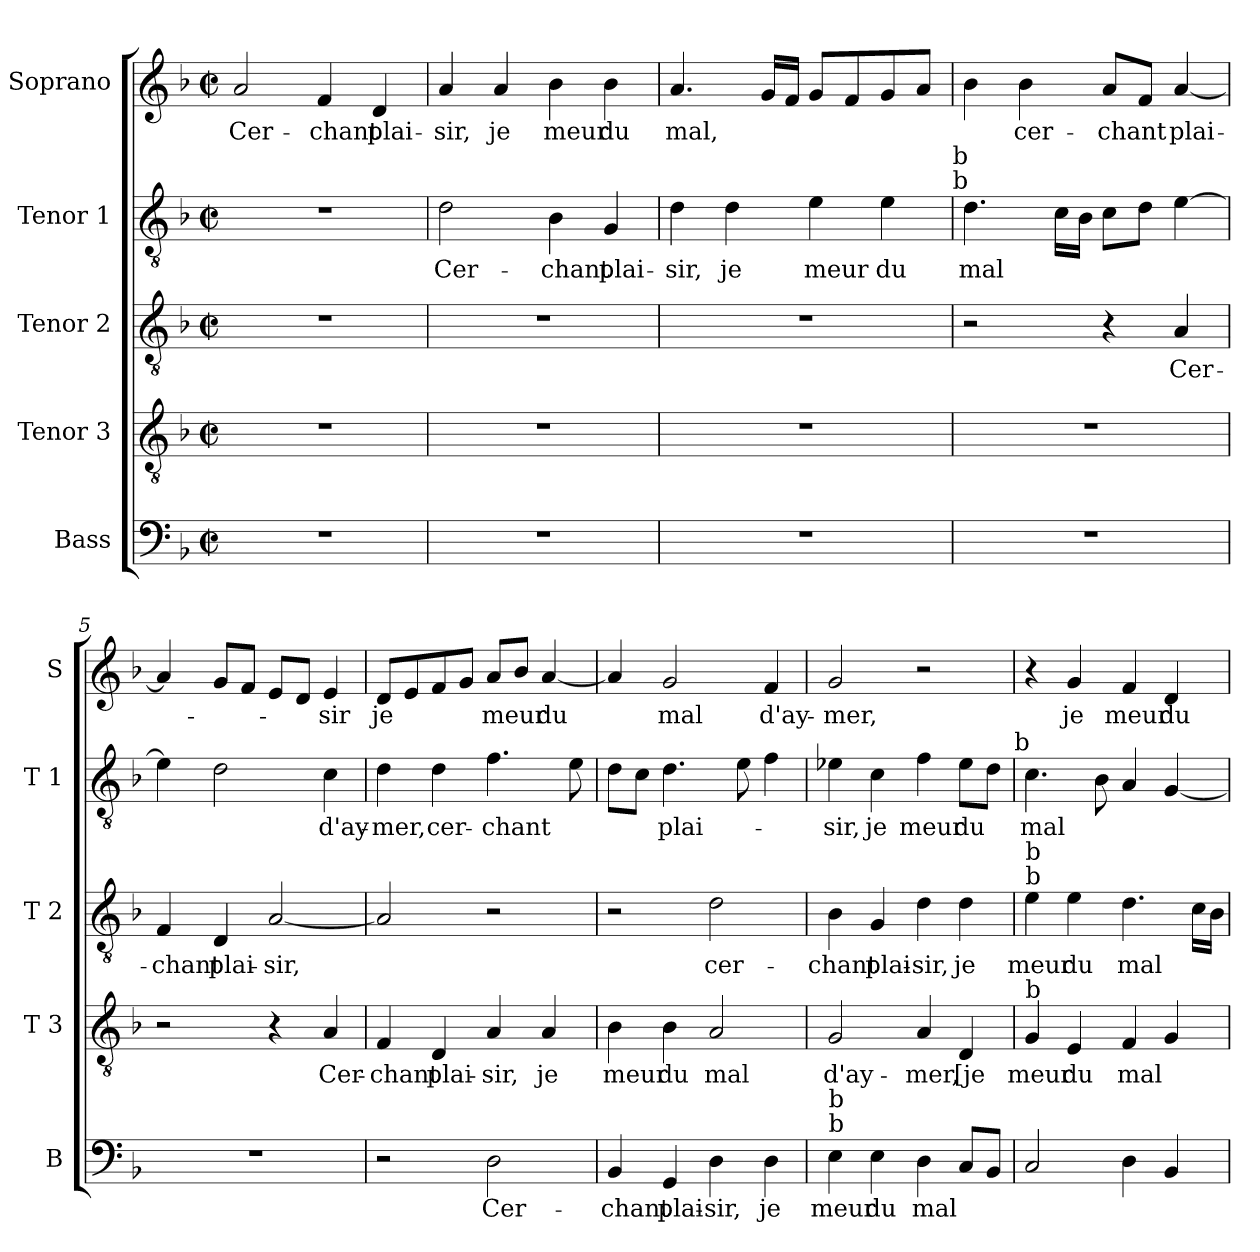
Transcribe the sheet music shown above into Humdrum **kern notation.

**kern	**text	**kern	**text	**kern	**text	**kern	**text	**kern	**text
*part5	*part5	*part4	*part4	*part3	*part3	*part2	*part2	*part1	*part1
*staff5	*staff5	*staff4	*staff4	*staff3	*staff3	*staff2	*staff2	*staff1	*staff1
*I"Bass	*	*I"Tenor 3	*	*I"Tenor 2	*	*I"Tenor 1	*	*I"Soprano	*
*I'B	*	*I'T 3	*	*I'T 2	*	*I'T 1	*	*I'S	*
*clefF4	*	*clefGv2	*	*clefGv2	*	*clefGv2	*	*clefG2	*
*k[b-]	*	*k[b-]	*	*k[b-]	*	*k[b-]	*	*k[b-]	*
*F:	*	*F:	*	*F:	*	*F:	*	*F:	*
*M2/2	*	*M2/2	*	*M2/2	*	*M2/2	*	*M2/2	*
*met(c|)	*	*met(c|)	*	*met(c|)	*	*met(c|)	*	*met(c|)	*
=1	=1	=1	=1	=1	=1	=1	=1	=1	=1
1r	.	1r	.	1r	.	1r	.	2a/	Cer-
.	.	.	.	.	.	.	.	4f/	-chant
.	.	.	.	.	.	.	.	4d/	plai-
=2	=2	=2	=2	=2	=2	=2	=2	=2	=2
1r	.	1r	.	1r	.	2d\	Cer-	4a/	-sir,
.	.	.	.	.	.	.	.	4a/	je
.	.	.	.	.	.	4B-\	-chant	4b-\	meur
.	.	.	.	.	.	4G/	plai-	4b-\	du
=3	=3	=3	=3	=3	=3	=3	=3	=3	=3
1r	.	1r	.	1r	.	4d\	-sir,	4.a/	mal,
.	.	.	.	.	.	4d\	je	.	.
.	.	.	.	.	.	.	.	16g/LL	.
.	.	.	.	.	.	.	.	16f/JJ	.
.	.	.	.	.	.	4e\	meur	8g/L	.
.	.	.	.	.	.	.	.	8f/	.
.	.	.	.	.	.	4e\	du	8g/	.
.	.	.	.	.	.	.	.	8a/J	.
!	!	!	!	!	!	!LO:TX:a:t=b	!	!	!
!	!	!	!	!	!	!LO:TX:a:t=b	!	!	!
=4	=4	=4	=4	=4	=4	=4	=4	=4	=4
1r	.	1r	.	2r	.	4.d\	mal	4b-\	.
.	.	.	.	.	.	.	.	4b-\	cer-
.	.	.	.	.	.	16c\LL	.	.	.
.	.	.	.	.	.	16B-\JJ	.	.	.
.	.	.	.	4r	.	8c\L	.	8a/L	-chant
.	.	.	.	.	.	8d\J	.	8f/J	.
.	.	.	.	4A/	Cer-	[4e\	.	[4a/	plai-
=5	=5	=5	=5	=5	=5	=5	=5	=5	=5
1r	.	2r	.	4F/	-chant	4e\]	.	4a/]	.
.	.	.	.	4D/	plai-	2d\	.	8g/L	.
.	.	.	.	.	.	.	.	8f/J	.
.	.	4r	.	[2A/	-sir,	.	.	8e/L	.
.	.	.	.	.	.	.	.	8d/J	.
.	.	4A/	Cer-	.	.	4c\	d'ay-	4e/	-sir
!!LO:LB:g=z
=6	=6	=6	=6	=6	=6	=6	=6	=6	=6
2r	.	4F/	-chant	2A/]	.	4d\	-mer,	8d/L	je
.	.	.	.	.	.	.	.	8e/	.
.	.	4D/	plai-	.	.	4d\	cer-	8f/	.
.	.	.	.	.	.	.	.	8g/J	.
2D\	Cer-	4A/	-sir,	2r	.	4.f\	-chant	8a/L	meur
.	.	.	.	.	.	.	.	8b-/J	.
.	.	4A/	je	.	.	.	.	[4a/	du
.	.	.	.	.	.	8e\	.	.	.
=7	=7	=7	=7	=7	=7	=7	=7	=7	=7
4BB-/	-chant	4B-\	meur	2r	.	8d\L	.	4a/]	.
.	.	.	.	.	.	8c\J	.	.	.
4GG/	plai-	4B-\	du	.	.	4.d\	plai-	2g/	mal
4D\	-sir,	2A/	mal	2d\	cer-	.	.	.	.
.	.	.	.	.	.	8e\	.	.	.
4D\	je	.	.	.	.	4f\	.	4f/	d'ay-
=8	=8	=8	=8	=8	=8	=8	=8	=8	=8
!LO:TX:a:t=b	!	!	!	!	!	!	!	!	!
!LO:TX:a:t=b	!	!	!	!	!	!	!	!	!
4E\	meur	2G/	d'ay-	4B-\	-chant	4e-X\	-sir,	2g/	-mer,
4E\	du	.	.	4G/	plai-	4c\	je	.	.
4D\	mal	4A/	-mer,	4d\	-sir,	4f\	meur	2r	.
8C/L	.	4D/	[je	4d\	je	8e-\L	du	.	.
8BB-/J	.	.	.	.	.	8d\J	.	.	.
!	!	!	!	!	!	!LO:TX:a:t=b	!	!	!
=9	=9	=9	=9	=9	=9	=9	=9	=9	=9
!	!	!	!	!LO:TX:a:t=b	!	!	!	!	!
!	!	!	!	!LO:TX:a:t=b	!	!	!	!	!
!	!	!LO:TX:a:t=b	!	!	!	!	!	!	!
2C/	.	4G/	meur	4e\	meur	4.c\	mal	4r	.
.	.	4E/	du	4e\	du	.	.	4g/	je
.	.	.	.	.	.	8B-\	.	.	.
4D\	.	4F/	mal	4.d\	mal	4A/	.	4f/	meur
4BB-/	.	4G/	.	.	.	[4G/	.	4d/	du
.	.	.	.	16c\LL	.	.	.	.	.
.	.	.	.	16B-\JJ	.	.	.	.	.
=	=	=	=	=	=	=	=	=	=
*-	*-	*-	*-	*-	*-	*-	*-	*-	*-
